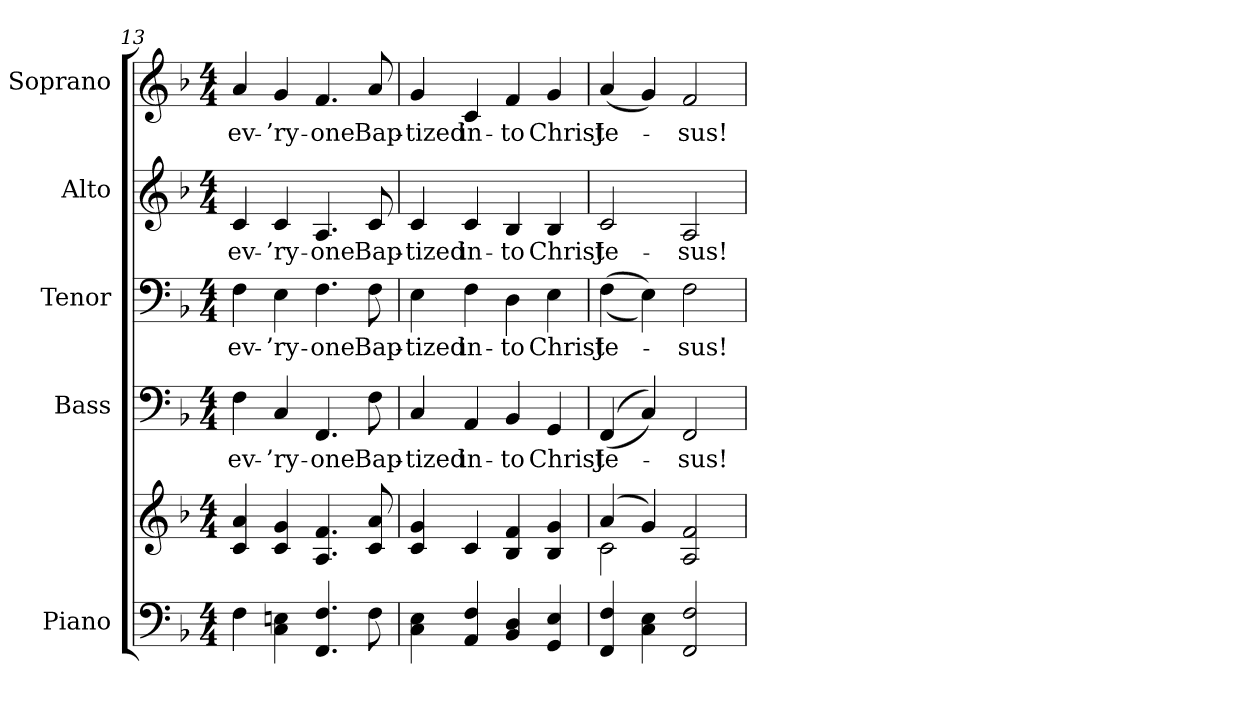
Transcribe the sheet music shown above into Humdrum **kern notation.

**kern	**kern	**kern	**text	**kern	**text	**kern	**text	**kern	**text
*part5	*part5	*part4	*part4	*part3	*part3	*part2	*part2	*part1	*part1
*staff6	*staff5	*staff4	*staff4	*staff3	*staff3	*staff2	*staff2	*staff1	*staff1
*I"Piano	*	*I"Bass	*	*I"Tenor	*	*I"Alto	*	*I"Soprano	*
*I'Pno.	*	*I'B.	*	*I'T.	*	*I'A.	*	*I'S.	*
*clefF4	*clefG2	*clefF4	*	*clefF4	*	*clefG2	*	*clefG2	*
*k[b-]	*k[b-]	*k[b-]	*	*k[b-]	*	*k[b-]	*	*k[b-]	*
*F:	*F:	*F:	*	*F:	*	*F:	*	*F:	*
*M4/4	*M4/4	*M4/4	*	*M4/4	*	*M4/4	*	*M4/4	*
=13	=13	=13	=13	=13	=13	=13	=13	=13	=13
!	!	!	!LO:LY:b:color=#000000	!	!	!	!	!	!
!	!	!	!	!	!LO:LY:b:color=#000000	!	!	!	!
!	!	!	!	!	!	!	!LO:LY:b:color=#000000	!	!
!	!	!	!	!	!	!	!	!	!LO:LY:b:color=#000000
4Fi\	4ci/ 4ai	4Fi\	ev-	4Fi\	ev-	4ci/	ev-	4ai/	ev-
!	!	!	!LO:LY:b:color=#000000	!	!	!	!	!	!
!	!	!	!	!	!LO:LY:b:color=#000000	!	!	!	!
!	!	!	!	!	!	!	!LO:LY:b:color=#000000	!	!
!	!	!	!	!	!	!	!	!	!LO:LY:b:color=#000000
4Ci\ 4Eni	4ci/ 4gi	4Ci/	-’ry-	4Ei\	-’ry-	4ci/	-’ry-	4gi/	-’ry-
!	!	!	!LO:LY:b:color=#000000	!	!	!	!	!	!
!	!	!	!	!	!LO:LY:b:color=#000000	!	!	!	!
!	!	!	!	!	!	!	!LO:LY:b:color=#000000	!	!
!	!	!	!	!	!	!	!	!	!LO:LY:b:color=#000000
4.FFi/ 4.Fi	4.Ai/ 4.fi	4.FFi/	-one	4.Fi\	-one	4.Ai/	-one	4.fi/	-one
!	!	!	!LO:LY:b:color=#000000	!	!	!	!	!	!
!	!	!	!	!	!LO:LY:b:color=#000000	!	!	!	!
!	!	!	!	!	!	!	!LO:LY:b:color=#000000	!	!
!	!	!	!	!	!	!	!	!	!LO:LY:b:color=#000000
8Fi\	8ci/ 8ai	8Fi\	Bap-	8Fi\	Bap-	8ci/	Bap-	8ai/	Bap-
!!LO:PB:g=z
=14	=14	=14	=14	=14	=14	=14	=14	=14	=14
!	!	!	!LO:LY:b:color=#000000	!	!	!	!	!	!
!	!	!	!	!	!LO:LY:b:color=#000000	!	!	!	!
!	!	!	!	!	!	!	!LO:LY:b:color=#000000	!	!
!	!	!	!	!	!	!	!	!	!LO:LY:b:color=#000000
4Ci\ 4Ei	4ci/ 4gi	4Ci/	-tized	4Ei\	-tized	4ci/	-tized	4gi/	-tized
!	!	!	!LO:LY:b:color=#000000	!	!	!	!	!	!
!	!	!	!	!	!LO:LY:b:color=#000000	!	!	!	!
!	!	!	!	!	!	!	!LO:LY:b:color=#000000	!	!
!	!	!	!	!	!	!	!	!	!LO:LY:b:color=#000000
4AAi/ 4Fi	4ci/	4AAi/	in-	4Fi\	in-	4ci/	in-	4ci/	in-
!	!	!	!LO:LY:b:color=#000000	!	!	!	!	!	!
!	!	!	!	!	!LO:LY:b:color=#000000	!	!	!	!
!	!	!	!	!	!	!	!LO:LY:b:color=#000000	!	!
!	!	!	!	!	!	!	!	!	!LO:LY:b:color=#000000
4BB-i/ 4Di	4B-i/ 4fi	4BB-i/	-to	4Di\	-to	4B-i/	-to	4fi/	-to
!	!	!	!LO:LY:b:color=#000000	!	!	!	!	!	!
!	!	!	!	!	!LO:LY:b:color=#000000	!	!	!	!
!	!	!	!	!	!	!	!LO:LY:b:color=#000000	!	!
!	!	!	!	!	!	!	!	!	!LO:LY:b:color=#000000
4GGi/ 4Ei	4B-i/ 4gi	4GGi/	Christ	4Ei\	Christ	4B-i/	Christ	4gi/	Christ
=15	=15	=15	=15	=15	=15	=15	=15	=15	=15
*	*^	*	*	*	*	*	*	*	*
!	!	!	!	!LO:LY:b:color=#000000	!	!	!	!	!	!
!	!	!	!	!	!	!LO:LY:b:color=#000000	!	!	!	!
!	!	!	!	!	!	!	!	!LO:LY:b:color=#000000	!	!
!	!	!	!	!	!	!	!	!	!	!LO:LY:b:color=#000000
4FFi/ 4Fi	(4ai/	2ci\	((4FFi/	Je-	((4Fi\	Je-	2ci/	Je-	(4ai/	Je-
4Ci\ 4Ei	4gi/)	.	4Ci/))	.	4Ei\))	.	.	.	4gi/)	.
!	!	!	!	!LO:LY:b:color=#000000	!	!	!	!	!	!
!	!	!	!	!	!	!LO:LY:b:color=#000000	!	!	!	!
!	!	!	!	!	!	!	!	!LO:LY:b:color=#000000	!	!
!	!	!	!	!	!	!	!	!	!	!LO:LY:b:color=#000000
2FFi/ 2Fi	2Ai/ 2fi	2ryy	2FFi/	-sus!	2Fi\	-sus!	2Ai/	-sus!	2fi/	-sus!
*	*v	*v	*	*	*	*	*	*	*	*
=	=	=	=	=	=	=	=	=	=
*-	*-	*-	*-	*-	*-	*-	*-	*-	*-
